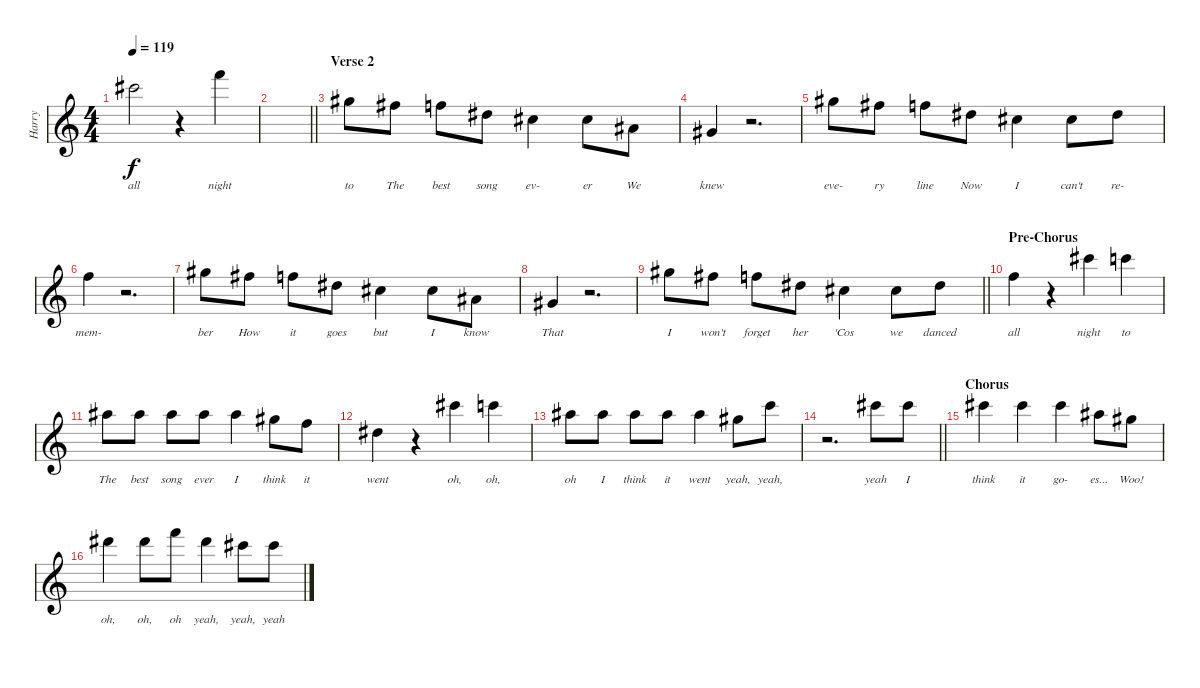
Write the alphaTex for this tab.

\track ("Harry" "Harry") {instrument acousticguitarsteel}
\staff {score}
\tuning (E4 B3 G3 D3 A2 E2 B1) {hide}
\ts (4 4)
\tempo 119
\clef g2
\ks c
9.1.2{lyrics (0 "all") lyrics (1 "") lyrics (2 "") lyrics (3 "") lyrics (4 "") dy f} r.4 13.1.4{lyrics (0 "night") lyrics (1 "") lyrics (2 "") lyrics (3 "") lyrics (4 "")} |
\barLineRight lightlight
|
\section ("" "Verse 2")
4.1.8{lyrics (0 "to") lyrics (1 "") lyrics (2 "") lyrics (3 "") lyrics (4 "")} 2.1.8{lyrics (0 "The") lyrics (1 "") lyrics (2 "") lyrics (3 "") lyrics (4 "")} 1.1.8{lyrics (0 "best") lyrics (1 "") lyrics (2 "") lyrics (3 "") lyrics (4 "")} 4.2.8{lyrics (0 "song") lyrics (1 "") lyrics (2 "") lyrics (3 "") lyrics (4 "")} 2.2.4{lyrics (0 "ev-") lyrics (1 "") lyrics (2 "") lyrics (3 "") lyrics (4 "")} 2.2.8{lyrics (0 "er") lyrics (1 "") lyrics (2 "") lyrics (3 "") lyrics (4 "")} 3.3.8{lyrics (0 "We") lyrics (1 "") lyrics (2 "") lyrics (3 "") lyrics (4 "")} |
1.3.4{lyrics (0 "knew") lyrics (1 "") lyrics (2 "") lyrics (3 "") lyrics (4 "")} r.2{d} |
4.1.8{lyrics (0 "eve-") lyrics (1 "") lyrics (2 "") lyrics (3 "") lyrics (4 "")} 2.1.8{lyrics (0 "ry") lyrics (1 "") lyrics (2 "") lyrics (3 "") lyrics (4 "")} 1.1.8{lyrics (0 "line") lyrics (1 "") lyrics (2 "") lyrics (3 "") lyrics (4 "")} 4.2.8{lyrics (0 "Now") lyrics (1 "") lyrics (2 "") lyrics (3 "") lyrics (4 "")} 2.2.4{lyrics (0 "I") lyrics (1 "") lyrics (2 "") lyrics (3 "") lyrics (4 "")} 2.2.8{lyrics (0 "can't") lyrics (1 "") lyrics (2 "") lyrics (3 "") lyrics (4 "")} 4.2.8{lyrics (0 "re-") lyrics (1 "") lyrics (2 "") lyrics (3 "") lyrics (4 "")} |
1.1.4{lyrics (0 "mem-") lyrics (1 "") lyrics (2 "") lyrics (3 "") lyrics (4 "")} r.2{d} |
4.1.8{lyrics (0 "ber") lyrics (1 "") lyrics (2 "") lyrics (3 "") lyrics (4 "")} 2.1.8{lyrics (0 "How") lyrics (1 "") lyrics (2 "") lyrics (3 "") lyrics (4 "")} 1.1.8{lyrics (0 "it") lyrics (1 "") lyrics (2 "") lyrics (3 "") lyrics (4 "")} 4.2.8{lyrics (0 "goes") lyrics (1 "") lyrics (2 "") lyrics (3 "") lyrics (4 "")} 2.2.4{lyrics (0 "but") lyrics (1 "") lyrics (2 "") lyrics (3 "") lyrics (4 "")} 2.2.8{lyrics (0 "I") lyrics (1 "") lyrics (2 "") lyrics (3 "") lyrics (4 "")} 3.3.8{lyrics (0 "know") lyrics (1 "") lyrics (2 "") lyrics (3 "") lyrics (4 "")} |
1.3.4{lyrics (0 "That") lyrics (1 "") lyrics (2 "") lyrics (3 "") lyrics (4 "")} r.2{d} |
\barLineRight lightlight
4.1.8{lyrics (0 "I") lyrics (1 "") lyrics (2 "") lyrics (3 "") lyrics (4 "")} 2.1.8{lyrics (0 "won't") lyrics (1 "") lyrics (2 "") lyrics (3 "") lyrics (4 "")} 1.1.8{lyrics (0 "forget") lyrics (1 "") lyrics (2 "") lyrics (3 "") lyrics (4 "")} 4.2.8{lyrics (0 "her") lyrics (1 "") lyrics (2 "") lyrics (3 "") lyrics (4 "")} 2.2.4{lyrics (0 "'Cos") lyrics (1 "") lyrics (2 "") lyrics (3 "") lyrics (4 "")} 2.2.8{lyrics (0 "we") lyrics (1 "") lyrics (2 "") lyrics (3 "") lyrics (4 "")} 4.2.8{lyrics (0 "danced") lyrics (1 "") lyrics (2 "") lyrics (3 "") lyrics (4 "")} |
\section ("" "Pre-Chorus")
1.1.4{lyrics (0 "all") lyrics (1 "") lyrics (2 "") lyrics (3 "") lyrics (4 "")} r.4 9.1.4{lyrics (0 "night") lyrics (1 "") lyrics (2 "") lyrics (3 "") lyrics (4 "")} 8.1.4{lyrics (0 "to") lyrics (1 "") lyrics (2 "") lyrics (3 "") lyrics (4 "")} |
6.1.8{lyrics (0 "The") lyrics (1 "") lyrics (2 "") lyrics (3 "") lyrics (4 "")} 6.1.8{lyrics (0 "best") lyrics (1 "") lyrics (2 "") lyrics (3 "") lyrics (4 "")} 6.1.8{lyrics (0 "song") lyrics (1 "") lyrics (2 "") lyrics (3 "") lyrics (4 "")} 6.1.8{lyrics (0 "ever") lyrics (1 "") lyrics (2 "") lyrics (3 "") lyrics (4 "")} 6.1.4{lyrics (0 "I") lyrics (1 "") lyrics (2 "") lyrics (3 "") lyrics (4 "")} 4.1.8{lyrics (0 "think") lyrics (1 "") lyrics (2 "") lyrics (3 "") lyrics (4 "")} 1.1.8{lyrics (0 "it") lyrics (1 "") lyrics (2 "") lyrics (3 "") lyrics (4 "")} |
4.2.4{lyrics (0 "went") lyrics (1 "") lyrics (2 "") lyrics (3 "") lyrics (4 "")} r.4 9.1.4{lyrics (0 "oh,") lyrics (1 "") lyrics (2 "") lyrics (3 "") lyrics (4 "")} 8.1.4{lyrics (0 "oh,") lyrics (1 "") lyrics (2 "") lyrics (3 "") lyrics (4 "")} |
6.1.8{lyrics (0 "oh") lyrics (1 "") lyrics (2 "") lyrics (3 "") lyrics (4 "")} 6.1.8{lyrics (0 "I") lyrics (1 "") lyrics (2 "") lyrics (3 "") lyrics (4 "")} 6.1.8{lyrics (0 "think") lyrics (1 "") lyrics (2 "") lyrics (3 "") lyrics (4 "")} 6.1.8{lyrics (0 "it") lyrics (1 "") lyrics (2 "") lyrics (3 "") lyrics (4 "")} 6.1.4{lyrics (0 "went") lyrics (1 "") lyrics (2 "") lyrics (3 "") lyrics (4 "")} 4.1.8{lyrics (0 "yeah,") lyrics (1 "") lyrics (2 "") lyrics (3 "") lyrics (4 "")} 8.1.8{lyrics (0 "yeah,") lyrics (1 "") lyrics (2 "") lyrics (3 "") lyrics (4 "")} |
\barLineRight lightlight
r.2{d} 9.1.8{lyrics (0 "yeah") lyrics (1 "") lyrics (2 "") lyrics (3 "") lyrics (4 "")} 9.1.8{lyrics (0 "I") lyrics (1 "") lyrics (2 "") lyrics (3 "") lyrics (4 "")} |
\section ("" "Chorus")
9.1.4{lyrics (0 "think") lyrics (1 "") lyrics (2 "") lyrics (3 "") lyrics (4 "")} 9.1.4{lyrics (0 "it") lyrics (1 "") lyrics (2 "") lyrics (3 "") lyrics (4 "")} 9.1.4{lyrics (0 "go-") lyrics (1 "") lyrics (2 "") lyrics (3 "") lyrics (4 "")} 6.1.8{lyrics (0 "es...") lyrics (1 "") lyrics (2 "") lyrics (3 "") lyrics (4 "")} 4.1.8{lyrics (0 "Woo!") lyrics (1 "") lyrics (2 "") lyrics (3 "") lyrics (4 "")} |
11.1.4{lyrics (0 "oh,") lyrics (1 "") lyrics (2 "") lyrics (3 "") lyrics (4 "")} 11.1.8{lyrics (0 "oh,") lyrics (1 "") lyrics (2 "") lyrics (3 "") lyrics (4 "")} 13.1.8{lyrics (0 "oh") lyrics (1 "") lyrics (2 "") lyrics (3 "") lyrics (4 "")} 11.1.4{lyrics (0 "yeah,") lyrics (1 "") lyrics (2 "") lyrics (3 "") lyrics (4 "")} 9.1.8{lyrics (0 "yeah,") lyrics (1 "") lyrics (2 "") lyrics (3 "") lyrics (4 "")} 9.1.8{lyrics (0 "yeah") lyrics (1 "") lyrics (2 "") lyrics (3 "") lyrics (4 "")}
